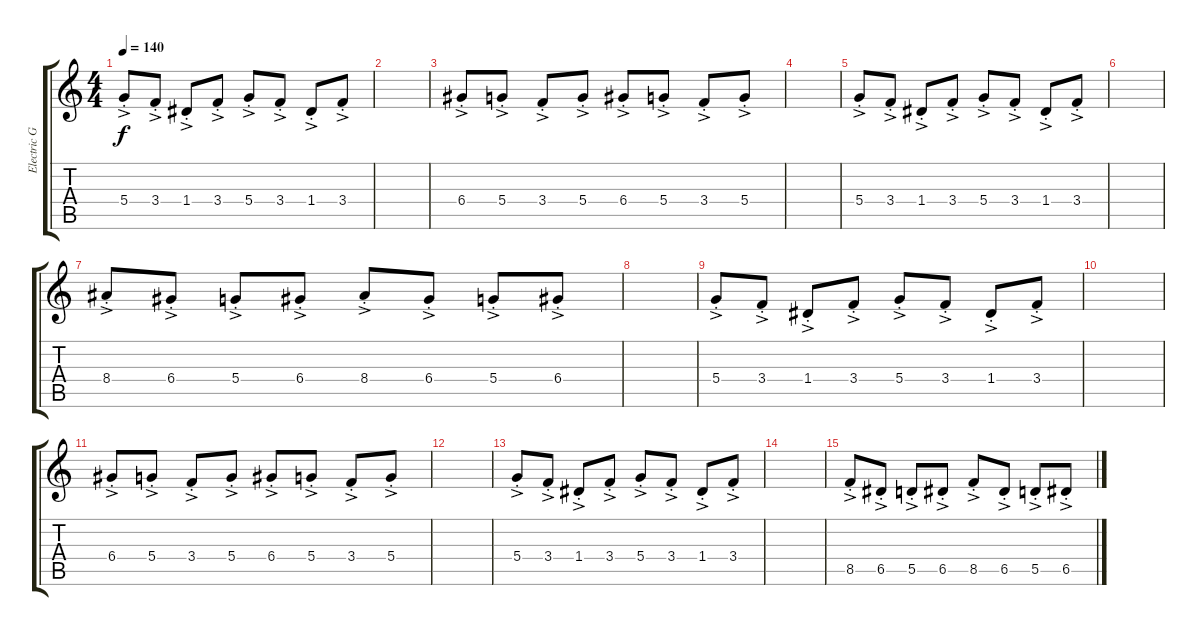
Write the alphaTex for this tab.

\track ("Electric Guitar" "Electric G") {instrument overdrivenguitar}
\staff {score tabs}
\tuning (E4 B3 G3 D3 A2 E2) {hide}
\ts (4 4)
\tempo 140
\clef g2
\ks c
5.4{ac st}.8{dy f} 3.4{ac st}.8 1.4{ac st}.8 3.4{ac st}.8 5.4{ac st}.8 3.4{ac st}.8 1.4{ac st}.8 3.4{ac st}.8 |
|
6.4{ac st}.8 5.4{ac st}.8 3.4{ac st}.8 5.4{ac st}.8 6.4{ac st}.8 5.4{ac st}.8 3.4{ac st}.8 5.4{ac st}.8 |
|
5.4{ac st}.8 3.4{ac st}.8 1.4{ac st}.8 3.4{ac st}.8 5.4{ac st}.8 3.4{ac st}.8 1.4{ac st}.8 3.4{ac st}.8 |
|
8.4{ac st}.8 6.4{ac st}.8 5.4{ac st}.8 6.4{ac st}.8 8.4{ac st}.8 6.4{ac st}.8 5.4{ac st}.8 6.4{ac st}.8 |
|
5.4{ac st}.8 3.4{ac st}.8 1.4{ac st}.8 3.4{ac st}.8 5.4{ac st}.8 3.4{ac st}.8 1.4{ac st}.8 3.4{ac st}.8 |
|
6.4{ac st}.8 5.4{ac st}.8 3.4{ac st}.8 5.4{ac st}.8 6.4{ac st}.8 5.4{ac st}.8 3.4{ac st}.8 5.4{ac st}.8 |
|
5.4{ac st}.8 3.4{ac st}.8 1.4{ac st}.8 3.4{ac st}.8 5.4{ac st}.8 3.4{ac st}.8 1.4{ac st}.8 3.4{ac st}.8 |
|
8.5{ac st}.8 6.5{ac st}.8 5.5{ac st}.8 6.5{ac st}.8 8.5{ac st}.8 6.5{ac st}.8 5.5{ac st}.8 6.5{ac st}.8
